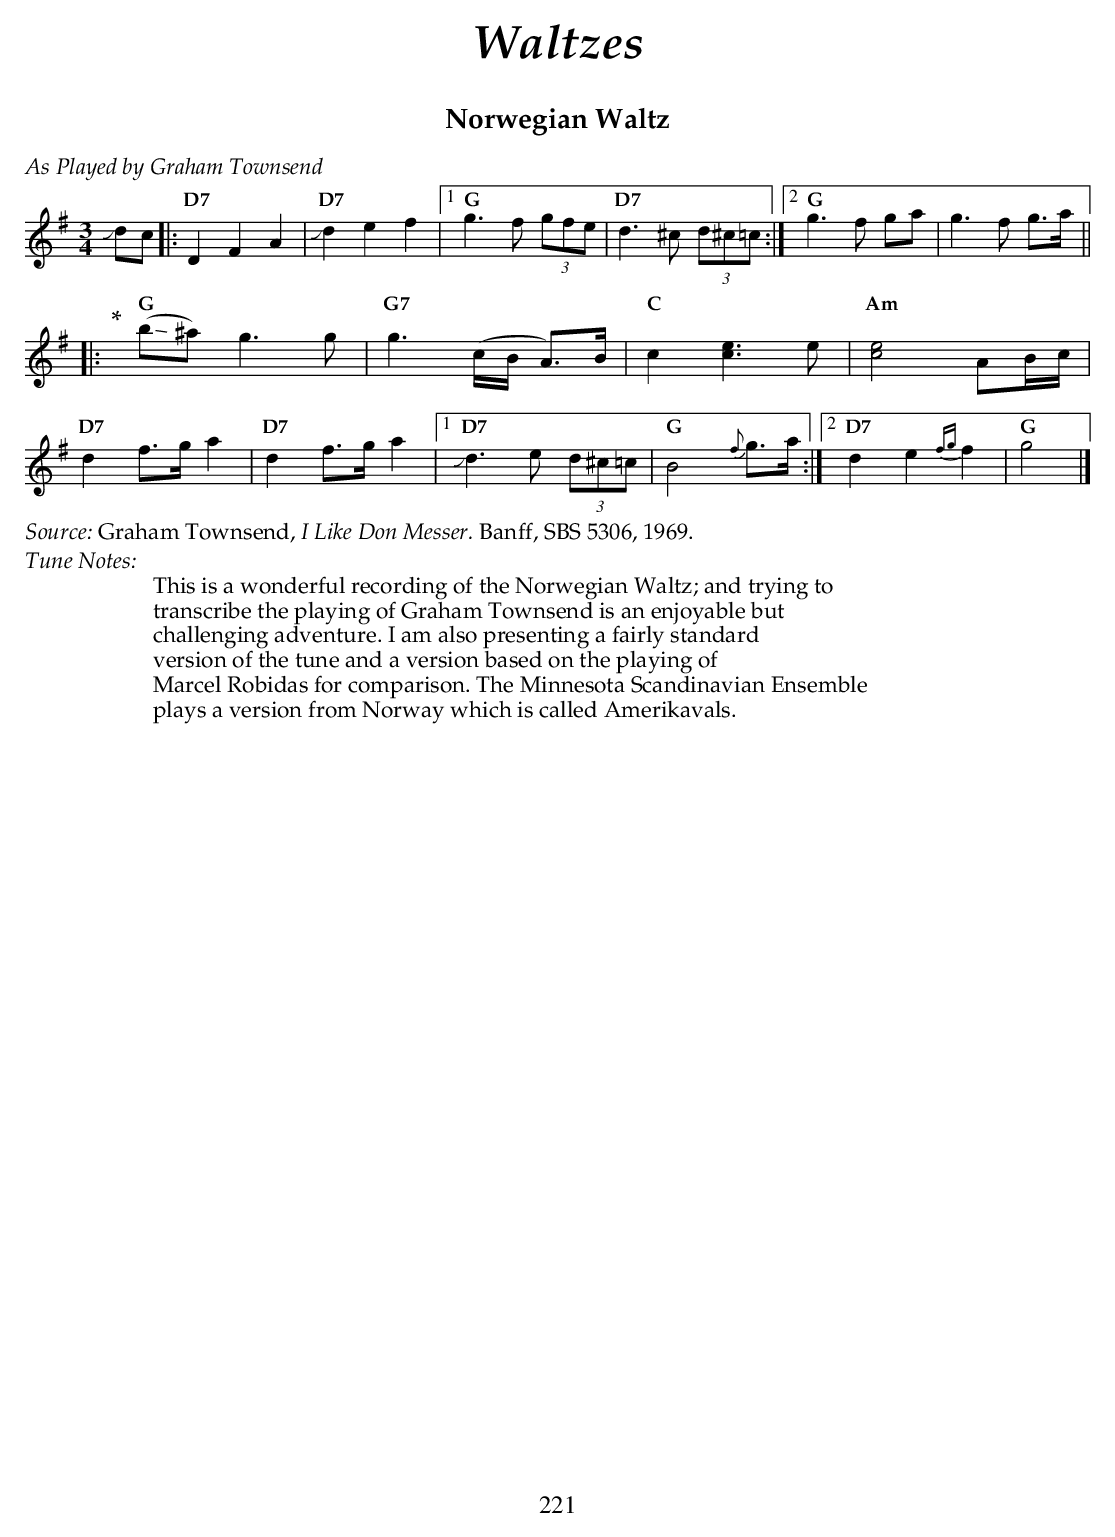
X:1
T:Norwegian Waltz
U:s = !slide!
U:t = !trill!
M:3/4
L:1/8
K:G
%%text $2As Played by Graham Townsend$0
sdc |:\
"D7" D2 F2 A2  | "D7" sd2 e2 f2  |1 "G" g3 f (3gfe |"D7" d2>^c2 (3d^c=c :|2 "G"g3 f ga         | g3 f g>a  ||
|: "^*"yy"G" (!-(!b!-)!^a) g3 g    | "G7" g3 (c/B/ A)>B  | "C"  c2 [ce]3 e | "Am" [ce]4 AB/c/    |
"D7" d2 f>g a2 | "D7" d2 f>g a2  |1 "D7" sd3 e (3d^c=c | "G" B4 {f}g>a  :|2 "D7"  d2 e2 {fg}f2 | "G" g4 |]
